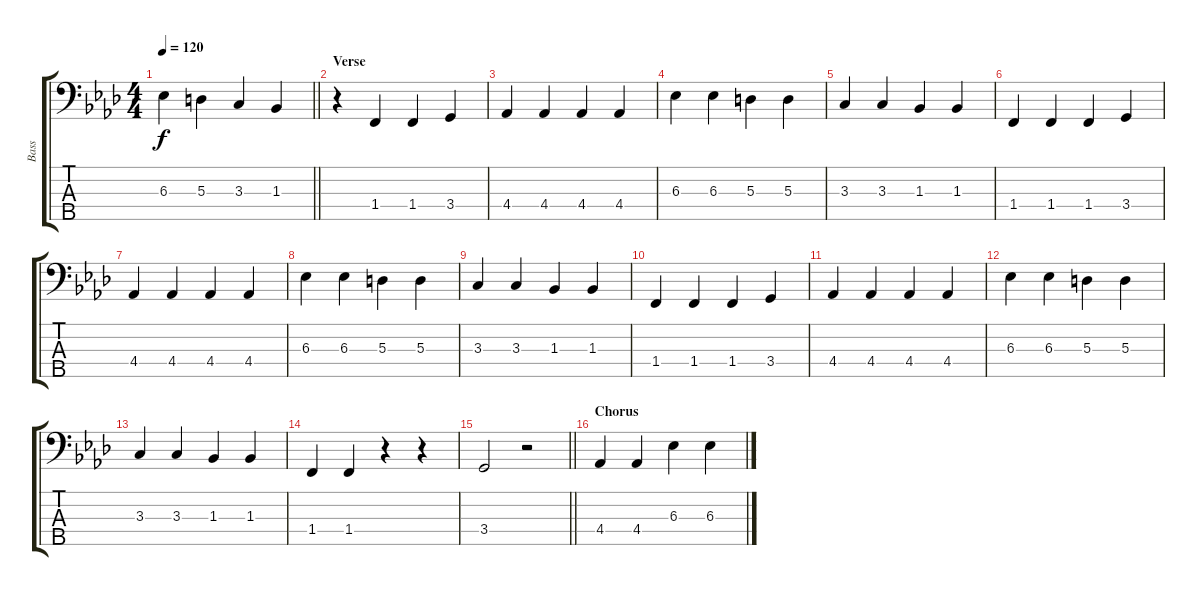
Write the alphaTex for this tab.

\track ("Bass" "Bass") {instrument electricbassfinger}
\staff {score tabs}
\tuning (G2 D2 A1 E1 B0) {hide}
\ts (4 4)
\tempo 120
\clef f4
\barLineRight lightlight
\ks ab
6.3.4{dy f} 5.3.4 3.3.4 1.3.4 |
\section ("" "Verse")
r.4 1.4.4 1.4.4 3.4.4 |
4.4.4 4.4.4 4.4.4 4.4.4 |
6.3.4 6.3.4 5.3.4 5.3.4 |
3.3.4 3.3.4 1.3.4 1.3.4 |
1.4.4 1.4.4 1.4.4 3.4.4 |
4.4.4 4.4.4 4.4.4 4.4.4 |
6.3.4 6.3.4 5.3.4 5.3.4 |
3.3.4 3.3.4 1.3.4 1.3.4 |
1.4.4 1.4.4 1.4.4 3.4.4 |
4.4.4 4.4.4 4.4.4 4.4.4 |
6.3.4 6.3.4 5.3.4 5.3.4 |
3.3.4 3.3.4 1.3.4 1.3.4 |
1.4.4 1.4.4 r.4 r.4 |
\barLineRight lightlight
3.4.2 r.2 |
\section ("" "Chorus")
4.4.4 4.4.4 6.3.4 6.3.4
